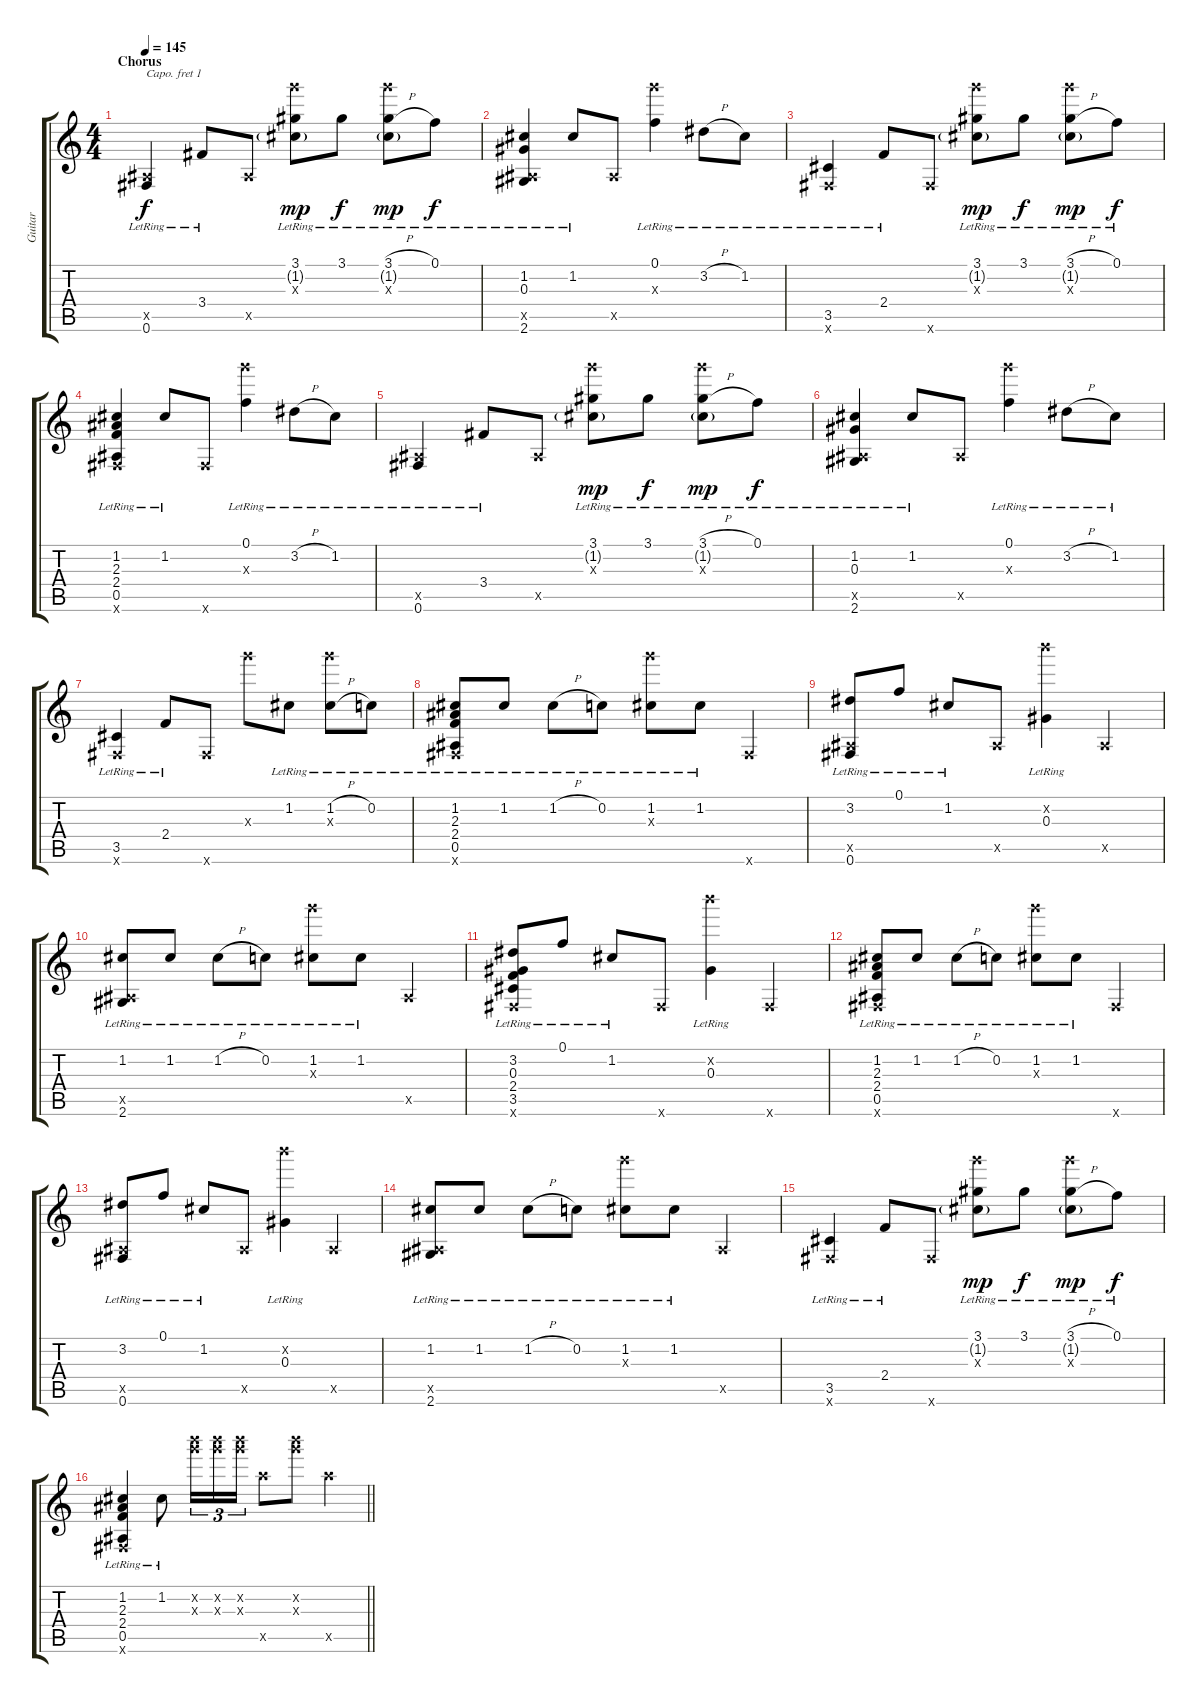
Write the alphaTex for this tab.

\track ("Guitar" "Guitar") {instrument acousticguitarsteel}
\staff {score tabs}
\capo 1
\tuning (E4 B3 G3 D3 A2 F2) {hide}
\ts (4 4)
\section ("" "Chorus")
\tempo 145
\clef g2
\ks c
(0.5{x} 0.6{lr}).4{dy f} 3.4{lr}.8 0.5{x}.8 (3.1{lr} 1.2{g lr} 23.3{x}).8{dy mp} 3.1{lr}.8{dy f} (3.1{h lr} 1.2{g lr} 23.3{x}).8{dy mp} 0.1{lr}.8{dy f} |
(1.2{lr} 0.3{lr} 0.5{x} 2.6{lr}).4 1.2{lr}.8 0.5{x}.8 (0.1{lr} 23.3{x}).4 3.2{h lr}.8 1.2{lr}.8 |
(3.5{lr} 0.6{x}).4 2.4{lr}.8 0.6{x}.8 (3.1{lr} 1.2{g lr} 23.3{x}).8{dy mp} 3.1{lr}.8{dy f} (3.1{h lr} 1.2{g lr} 23.3{x}).8{dy mp} 0.1{lr}.8{dy f} |
(1.2{lr} 2.3{lr} 2.4 0.5 0.6{x}).4 1.2{lr}.8 0.6{x}.8 (0.1{lr} 23.3{x}).4 3.2{h lr}.8 1.2{lr}.8 |
(0.5{x} 0.6{lr}).4 3.4{lr}.8 0.5{x}.8 (3.1{lr} 1.2{g lr} 23.3{x}).8{dy mp} 3.1{lr}.8{dy f} (3.1{h lr} 1.2{g lr} 23.3{x}).8{dy mp} 0.1{lr}.8{dy f} |
(1.2{lr} 0.3{lr} 0.5{x} 2.6{lr}).4 1.2{lr}.8 0.5{x}.8 (0.1{lr} 23.3{x}).4 3.2{h lr}.8 1.2{lr}.8 |
(3.5{lr} 0.6{x}).4 2.4{lr}.8 0.6{x}.8 23.3{x}.8 1.2{lr}.8 (1.2{h lr} 23.3{x}).8 0.2{lr}.8 |
(1.2{lr} 2.3{lr} 2.4{lr} 0.5{lr} 0.6{x}).8 1.2{lr}.8 1.2{h lr}.8 0.2{lr}.8 (1.2{lr} 23.3{x}).8 1.2{lr}.8 0.6{x}.4 |
(3.2{lr} 0.5{x} 0.6{lr}).8 0.1{lr}.8 1.2{lr}.8 0.5{x}.8 (23.2{x} 0.3{lr}).4 0.5{x}.4 |
(1.2{lr} 0.5{x} 2.6).8 1.2{lr}.8 1.2{h lr}.8 0.2{lr}.8 (1.2{lr} 23.3{x}).8 1.2{lr}.8 0.5{x}.4 |
(3.2{lr} 0.3{lr} 2.4{lr} 3.5{lr} 0.6{x}).8 0.1{lr}.8 1.2{lr}.8 0.6{x}.8 (23.2{x} 0.3{lr}).4 0.6{x}.4 |
(1.2{lr} 2.3{lr} 2.4{lr} 0.5{lr} 0.6{x}).8 1.2{lr}.8 1.2{h lr}.8 0.2{lr}.8 (1.2{lr} 23.3{x}).8 1.2{lr}.8 0.6{x}.4 |
(3.2{lr} 0.5{x} 0.6{lr}).8 0.1{lr}.8 1.2{lr}.8 0.5{x}.8 (23.2{x} 0.3{lr}).4 0.5{x}.4 |
(1.2{lr} 0.5{x} 2.6).8 1.2{lr}.8 1.2{h lr}.8 0.2{lr}.8 (1.2{lr} 23.3{x}).8 1.2{lr}.8 0.5{x}.4 |
(3.5{lr} 0.6{x}).4 2.4{lr}.8 0.6{x}.8 (3.1{lr} 1.2{g lr} 23.3{x}).8{dy mp} 3.1{lr}.8{dy f} (3.1{h lr} 1.2{g lr} 23.3{x}).8{dy mp} 0.1{lr}.8{dy f} |
\barLineRight lightlight
(1.2{lr} 2.3{lr} 2.4 0.5 0.6{x}).4 1.2{lr}.8 (23.2{x} 23.3{x}).16{tu (3 2)} (23.2{x} 23.3{x}).16{tu (3 2)} (23.2{x} 23.3{x}).16{tu (3 2)} 23.5{x}.8 (23.2{x} 23.3{x}).8 23.5{x}.4
